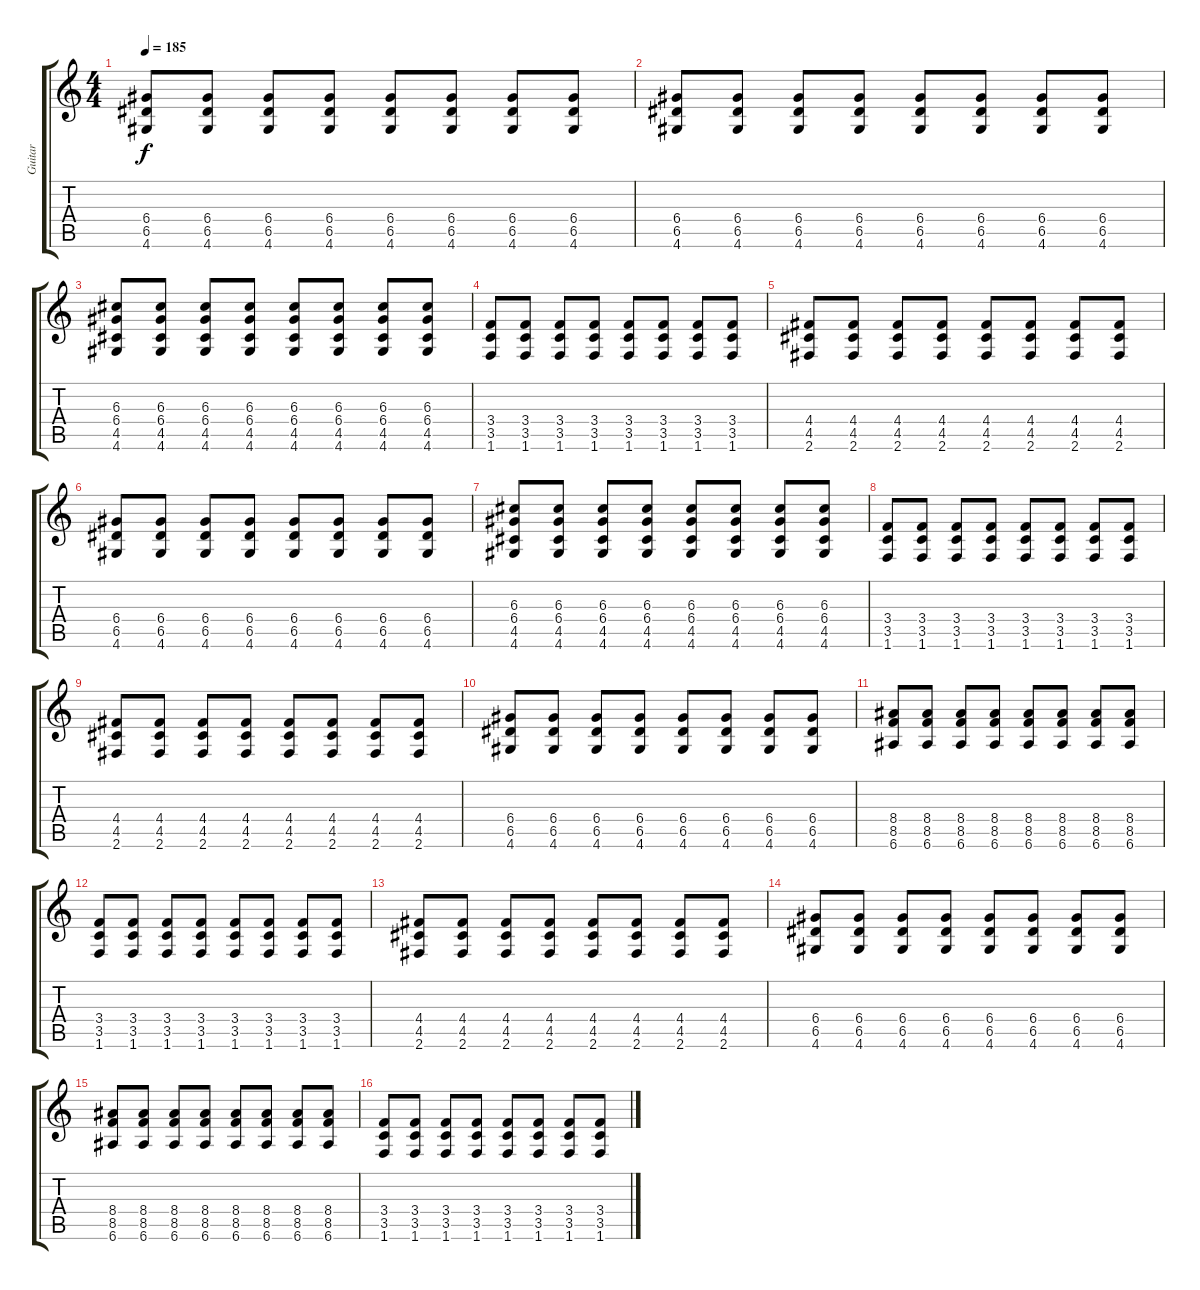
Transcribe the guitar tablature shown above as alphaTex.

\track ("Guitar " "Guitar ") {instrument distortionguitar}
\staff {score tabs}
\tuning (E4 B3 G3 D3 A2 E2) {hide}
\ts (4 4)
\tempo 185
\clef g2
\ks c
(6.4 6.5 4.6).8{dy f} (6.4 6.5 4.6).8 (6.4 6.5 4.6).8 (6.4 6.5 4.6).8 (6.4 6.5 4.6).8 (6.4 6.5 4.6).8 (6.4 6.5 4.6).8 (6.4 6.5 4.6).8 |
(6.4 6.5 4.6).8 (6.4 6.5 4.6).8 (6.4 6.5 4.6).8 (6.4 6.5 4.6).8 (6.4 6.5 4.6).8 (6.4 6.5 4.6).8 (6.4 6.5 4.6).8 (6.4 6.5 4.6).8 |
(6.3 6.4 4.5 4.6).8 (6.3 6.4 4.5 4.6).8 (6.3 6.4 4.5 4.6).8 (6.3 6.4 4.5 4.6).8 (6.3 6.4 4.5 4.6).8 (6.3 6.4 4.5 4.6).8 (6.3 6.4 4.5 4.6).8 (6.3 6.4 4.5 4.6).8 |
(3.4 3.5 1.6).8 (3.4 3.5 1.6).8 (3.4 3.5 1.6).8 (3.4 3.5 1.6).8 (3.4 3.5 1.6).8 (3.4 3.5 1.6).8 (3.4 3.5 1.6).8 (3.4 3.5 1.6).8 |
(4.4 4.5 2.6).8 (4.4 4.5 2.6).8 (4.4 4.5 2.6).8 (4.4 4.5 2.6).8 (4.4 4.5 2.6).8 (4.4 4.5 2.6).8 (4.4 4.5 2.6).8 (4.4 4.5 2.6).8 |
(6.4 6.5 4.6).8 (6.4 6.5 4.6).8 (6.4 6.5 4.6).8 (6.4 6.5 4.6).8 (6.4 6.5 4.6).8 (6.4 6.5 4.6).8 (6.4 6.5 4.6).8 (6.4 6.5 4.6).8 |
(6.3 6.4 4.5 4.6).8 (6.3 6.4 4.5 4.6).8 (6.3 6.4 4.5 4.6).8 (6.3 6.4 4.5 4.6).8 (6.3 6.4 4.5 4.6).8 (6.3 6.4 4.5 4.6).8 (6.3 6.4 4.5 4.6).8 (6.3 6.4 4.5 4.6).8 |
(3.4 3.5 1.6).8 (3.4 3.5 1.6).8 (3.4 3.5 1.6).8 (3.4 3.5 1.6).8 (3.4 3.5 1.6).8 (3.4 3.5 1.6).8 (3.4 3.5 1.6).8 (3.4 3.5 1.6).8 |
(4.4 4.5 2.6).8 (4.4 4.5 2.6).8 (4.4 4.5 2.6).8 (4.4 4.5 2.6).8 (4.4 4.5 2.6).8 (4.4 4.5 2.6).8 (4.4 4.5 2.6).8 (4.4 4.5 2.6).8 |
(6.4 6.5 4.6).8 (6.4 6.5 4.6).8 (6.4 6.5 4.6).8 (6.4 6.5 4.6).8 (6.4 6.5 4.6).8 (6.4 6.5 4.6).8 (6.4 6.5 4.6).8 (6.4 6.5 4.6).8 |
(8.4 8.5 6.6).8 (8.4 8.5 6.6).8 (8.4 8.5 6.6).8 (8.4 8.5 6.6).8 (8.4 8.5 6.6).8 (8.4 8.5 6.6).8 (8.4 8.5 6.6).8 (8.4 8.5 6.6).8 |
(3.4 3.5 1.6).8 (3.4 3.5 1.6).8 (3.4 3.5 1.6).8 (3.4 3.5 1.6).8 (3.4 3.5 1.6).8 (3.4 3.5 1.6).8 (3.4 3.5 1.6).8 (3.4 3.5 1.6).8 |
(4.4 4.5 2.6).8 (4.4 4.5 2.6).8 (4.4 4.5 2.6).8 (4.4 4.5 2.6).8 (4.4 4.5 2.6).8 (4.4 4.5 2.6).8 (4.4 4.5 2.6).8 (4.4 4.5 2.6).8 |
(6.4 6.5 4.6).8 (6.4 6.5 4.6).8 (6.4 6.5 4.6).8 (6.4 6.5 4.6).8 (6.4 6.5 4.6).8 (6.4 6.5 4.6).8 (6.4 6.5 4.6).8 (6.4 6.5 4.6).8 |
(8.4 8.5 6.6).8 (8.4 8.5 6.6).8 (8.4 8.5 6.6).8 (8.4 8.5 6.6).8 (8.4 8.5 6.6).8 (8.4 8.5 6.6).8 (8.4 8.5 6.6).8 (8.4 8.5 6.6).8 |
(3.4 3.5 1.6).8 (3.4 3.5 1.6).8 (3.4 3.5 1.6).8 (3.4 3.5 1.6).8 (3.4 3.5 1.6).8 (3.4 3.5 1.6).8 (3.4 3.5 1.6).8 (3.4 3.5 1.6).8
